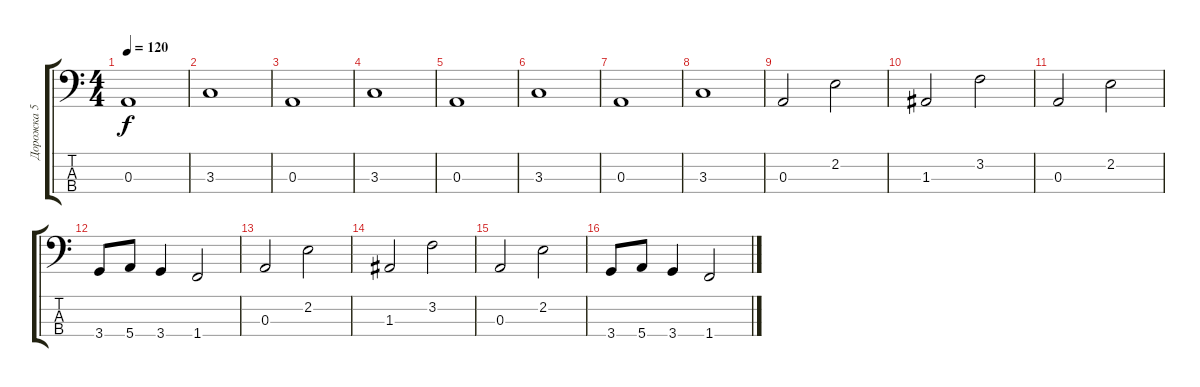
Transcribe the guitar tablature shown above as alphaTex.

\track ("Дорожка 5" "Дорожка 5") {instrument electricbassfinger}
\staff {score tabs}
\tuning (G2 D2 A1 E1) {hide}
\ts (4 4)
\tempo 120
\clef f4
\ks c
0.3.1{dy f} |
3.3.1 |
0.3.1 |
3.3.1 |
0.3.1 |
3.3.1 |
0.3.1 |
3.3.1 |
0.3.2 2.2.2 |
1.3.2 3.2.2 |
0.3.2 2.2.2 |
3.4.8 5.4.8 3.4.4 1.4.2 |
0.3.2 2.2.2 |
1.3.2 3.2.2 |
0.3.2 2.2.2 |
3.4.8 5.4.8 3.4.4 1.4.2
